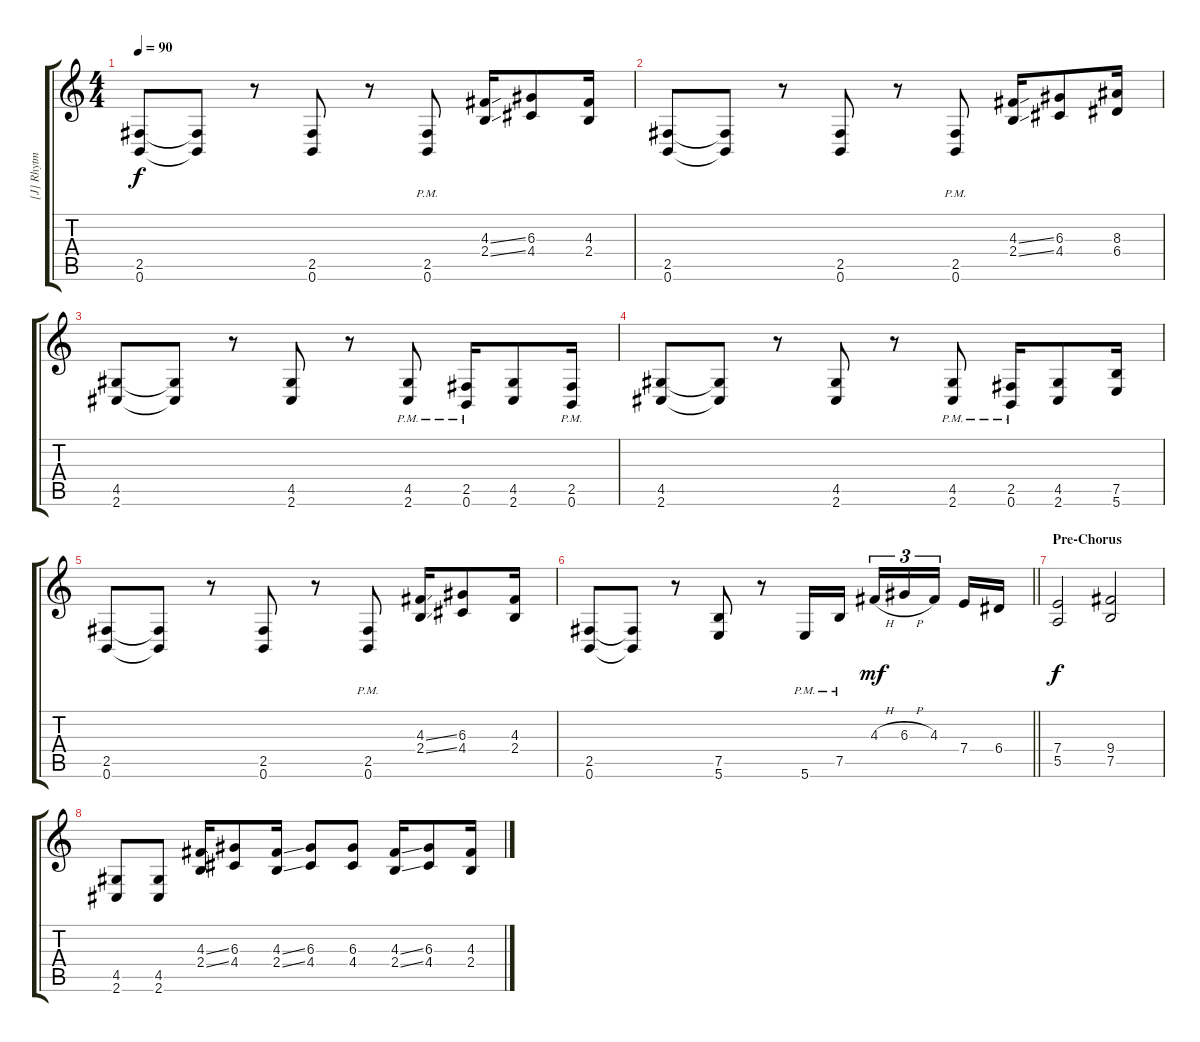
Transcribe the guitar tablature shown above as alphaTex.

\track ("[J] Rhytm Guitar I (Jay)" "[J] Rhytm ") {instrument distortionguitar}
\staff {score tabs}
\tuning (B3 Gb3 D3 A2 E2 B1) {hide}
\ts (4 4)
\tempo 90
\clef g2
\ks c
(2.5 0.6).8{dy f} (2.5{t} 0.6{t}).8 r.8 (2.5 0.6).8 r.8 (2.5{pm} 0.6{pm}).8 (4.3{ss} 2.4{ss}).16 (6.3 4.4).8 (4.3 2.4).16 |
(2.5 0.6).8 (2.5{t} 0.6{t}).8 r.8 (2.5 0.6).8 r.8 (2.5{pm} 0.6{pm}).8 (4.3{ss} 2.4{ss}).16 (6.3 4.4).8 (8.3 6.4).16 |
(4.5 2.6).8 (4.5{t} 2.6{t}).8 r.8 (4.5 2.6).8 r.8 (4.5{pm} 2.6{pm}).8 (2.5{pm} 0.6{pm}).16 (4.5 2.6).8 (2.5{pm} 0.6{pm}).16 |
(4.5 2.6).8 (4.5{t} 2.6{t}).8 r.8 (4.5 2.6).8 r.8 (4.5{pm} 2.6{pm}).8 (2.5{pm} 0.6{pm}).16 (4.5 2.6).8 (7.5 5.6).16 |
(2.5 0.6).8 (2.5{t} 0.6{t}).8 r.8 (2.5 0.6).8 r.8 (2.5{pm} 0.6{pm}).8 (4.3{ss} 2.4{ss}).16 (6.3 4.4).8 (4.3 2.4).16 |
\barLineRight lightlight
(2.5 0.6).8 (2.5{t} 0.6{t}).8 r.8 (7.5 5.6).8 r.8 5.6{pm}.16 7.5{pm}.16 4.3{h}.16{tu (3 2) dy mf} 6.3{h}.16{tu (3 2)} 4.3.16{tu (3 2) beam splitsecondary} 7.4.16 6.4.16 |
\section ("" "Pre-Chorus")
(7.4 5.5).2{dy f instrument distortionguitar} (9.4 7.5).2 |
(4.5 2.6).8 (4.5 2.6).8 (4.3{ss} 2.4{ss}).16 (6.3 4.4).8 (4.3{ss} 2.4{ss}).16 (6.3 4.4).8 (6.3 4.4).8 (4.3{ss} 2.4{ss}).16 (6.3 4.4).8 (4.3 2.4).16
